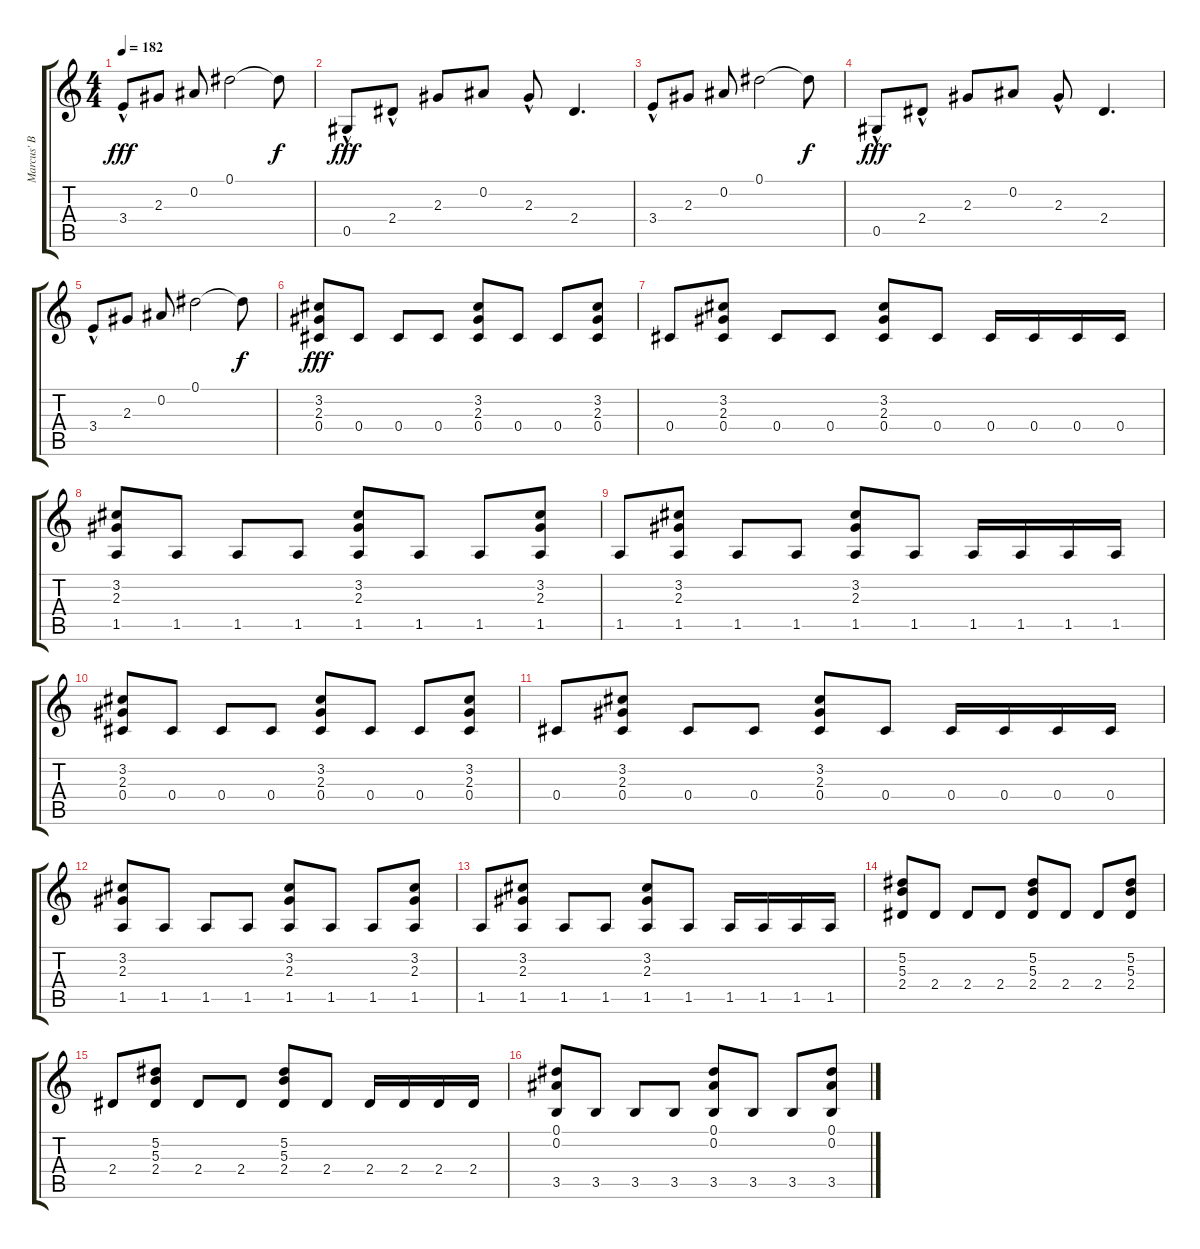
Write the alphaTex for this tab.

\track ("Marcus' B" "Marcus' B") {instrument distortionguitar}
\staff {score tabs}
\tuning (Eb4 Bb3 Gb3 Db3 Ab2 Eb2) {hide}
\ts (4 4)
\tempo 182
\clef g2
\ks c
3.4{hac}.8{dy fff} 2.3.8 0.2.8 0.1.2 0.1{t}.8{dy f} |
0.5{hac}.8{dy fff} 2.4{hac}.8 2.3.8 0.2.8 2.3{hac}.8 2.4.4{d} |
3.4{hac}.8 2.3.8 0.2.8 0.1.2 0.1{t}.8{dy f} |
0.5{hac}.8{dy fff} 2.4{hac}.8 2.3.8 0.2.8 2.3{hac}.8 2.4.4{d} |
3.4{hac}.8 2.3.8 0.2.8 0.1.2 0.1{t}.8{dy f} |
(3.2 2.3 0.4).8{dy fff} 0.4.8 0.4.8 0.4.8 (3.2 2.3 0.4).8 0.4.8 0.4.8 (3.2 2.3 0.4).8 |
0.4.8 (3.2 2.3 0.4).8 0.4.8 0.4.8 (3.2 2.3 0.4).8 0.4.8 0.4.16 0.4.16 0.4.16 0.4.16 |
(3.2 2.3 1.5).8 1.5.8 1.5.8 1.5.8 (3.2 2.3 1.5).8 1.5.8 1.5.8 (3.2 2.3 1.5).8 |
1.5.8 (3.2 2.3 1.5).8 1.5.8 1.5.8 (3.2 2.3 1.5).8 1.5.8 1.5.16 1.5.16 1.5.16 1.5.16 |
(3.2 2.3 0.4).8 0.4.8 0.4.8 0.4.8 (3.2 2.3 0.4).8 0.4.8 0.4.8 (3.2 2.3 0.4).8 |
0.4.8 (3.2 2.3 0.4).8 0.4.8 0.4.8 (3.2 2.3 0.4).8 0.4.8 0.4.16 0.4.16 0.4.16 0.4.16 |
(3.2 2.3 1.5).8 1.5.8 1.5.8 1.5.8 (3.2 2.3 1.5).8 1.5.8 1.5.8 (3.2 2.3 1.5).8 |
1.5.8 (3.2 2.3 1.5).8 1.5.8 1.5.8 (3.2 2.3 1.5).8 1.5.8 1.5.16 1.5.16 1.5.16 1.5.16 |
(5.2 5.3 2.4).8 2.4.8 2.4.8 2.4.8 (5.2 5.3 2.4).8 2.4.8 2.4.8 (5.2 5.3 2.4).8 |
2.4.8 (5.2 5.3 2.4).8 2.4.8 2.4.8 (5.2 5.3 2.4).8 2.4.8 2.4.16 2.4.16 2.4.16 2.4.16 |
(0.1 0.2 3.5).8 3.5.8 3.5.8 3.5.8 (0.1 0.2 3.5).8 3.5.8 3.5.8 (0.1 0.2 3.5).8
